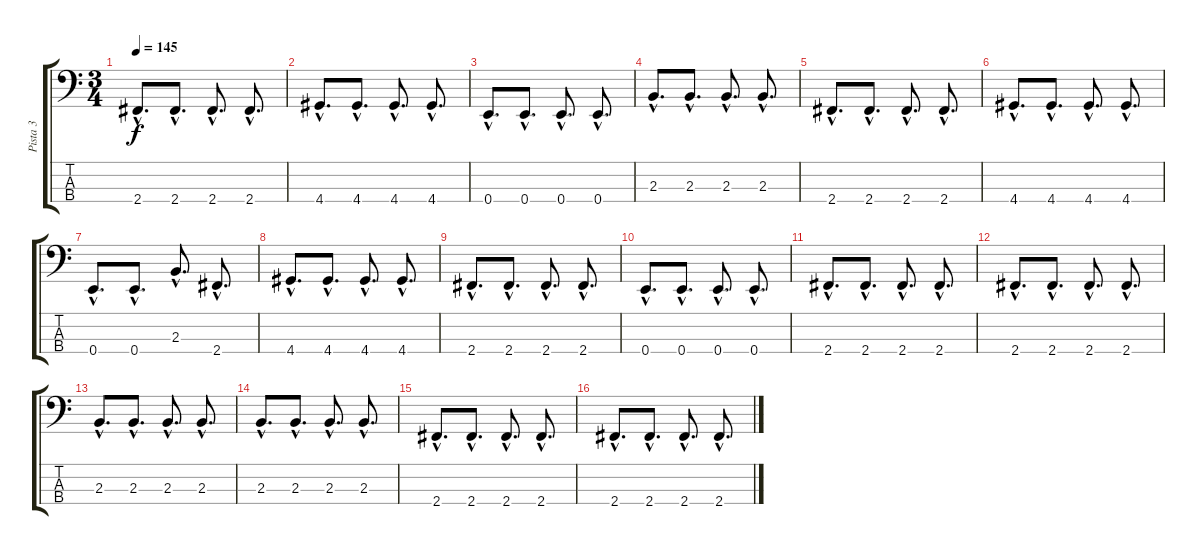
\track ("Pista 3" "Pista 3") {instrument electricbassfinger}
\staff {score tabs}
\tuning (G2 D2 A1 E1) {hide}
\ts (3 4)
\tempo 145
\clef f4
\ks c
2.4{hac}.8{d dy f} 2.4{hac}.8{d} 2.4{hac}.8{d} 2.4{hac}.8{d} |
4.4{hac}.8{d} 4.4{hac}.8{d} 4.4{hac}.8{d} 4.4{hac}.8{d} |
0.4{hac}.8{d} 0.4{hac}.8{d} 0.4{hac}.8{d} 0.4{hac}.8{d} |
2.3{hac}.8{d} 2.3{hac}.8{d} 2.3{hac}.8{d} 2.3{hac}.8{d} |
2.4{hac}.8{d} 2.4{hac}.8{d} 2.4{hac}.8{d} 2.4{hac}.8{d} |
4.4{hac}.8{d} 4.4{hac}.8{d} 4.4{hac}.8{d} 4.4{hac}.8{d} |
0.4{hac}.8{d} 0.4{hac}.8{d} 2.3{hac}.8{d} 2.4{hac}.8{d} |
4.4{hac}.8{d} 4.4{hac}.8{d} 4.4{hac}.8{d} 4.4{hac}.8{d} |
2.4{hac}.8{d} 2.4{hac}.8{d} 2.4{hac}.8{d} 2.4{hac}.8{d} |
0.4{hac}.8{d} 0.4{hac}.8{d} 0.4{hac}.8{d} 0.4{hac}.8{d} |
2.4{hac}.8{d} 2.4{hac}.8{d} 2.4{hac}.8{d} 2.4{hac}.8{d} |
2.4{hac}.8{d} 2.4{hac}.8{d} 2.4{hac}.8{d} 2.4{hac}.8{d} |
2.3{hac}.8{d} 2.3{hac}.8{d} 2.3{hac}.8{d} 2.3{hac}.8{d} |
2.3{hac}.8{d} 2.3{hac}.8{d} 2.3{hac}.8{d} 2.3{hac}.8{d} |
2.4{hac}.8{d} 2.4{hac}.8{d} 2.4{hac}.8{d} 2.4{hac}.8{d} |
2.4{hac}.8{d} 2.4{hac}.8{d} 2.4{hac}.8{d} 2.4{hac}.8{d}
